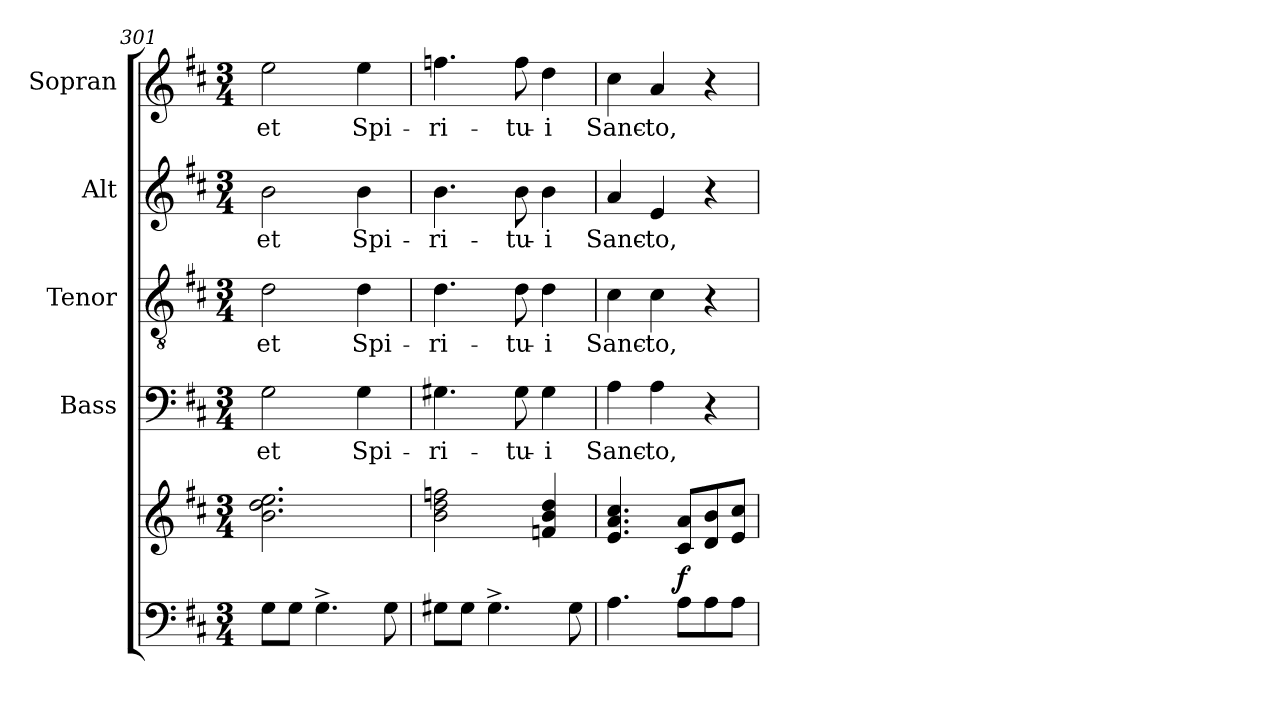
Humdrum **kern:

**kern	**kern	**dynam	**kern	**text	**kern	**text	**kern	**text	**kern	**text
*part5	*part5	*part5	*part4	*part4	*part3	*part3	*part2	*part2	*part1	*part1
*staff6	*staff5	*staff5/6	*staff4	*staff4	*staff3	*staff3	*staff2	*staff2	*staff1	*staff1
*	*	*	*I"Bass	*	*I"Tenor	*	*I"Alt	*	*I"Sopran	*
*	*	*	*I'B.	*	*I'T.	*	*I'A.	*	*I'S.	*
*clefF4	*clefG2	*	*clefF4	*	*clefGv2	*	*clefG2	*	*clefG2	*
*k[f#c#]	*k[f#c#]	*	*k[f#c#]	*	*k[f#c#]	*	*k[f#c#]	*	*k[f#c#]	*
*D:	*D:	*	*D:	*	*D:	*	*D:	*	*D:	*
*M3/4	*M3/4	*	*M3/4	*	*M3/4	*	*M3/4	*	*M3/4	*
=301	=301	=301	=301	=301	=301	=301	=301	=301	=301	=301
!	!	!	!	!LO:LY:b	!	!LO:LY:b	!	!LO:LY:b	!	!LO:LY:b
8G\L	2.b\ 2.dd\ 2.ee\	.	2G\	et	2d\	et	2b\	et	2ee\	et
8G\J	.	.	.	.	.	.	.	.	.	.
4.G^>\	.	.	.	.	.	.	.	.	.	.
!	!	!	!	!LO:LY:b	!	!LO:LY:b	!	!LO:LY:b	!	!LO:LY:b
.	.	.	4G\	Spi-	4d\	Spi-	4b\	Spi-	4ee\	Spi-
8G\	.	.	.	.	.	.	.	.	.	.
=302	=302	=302	=302	=302	=302	=302	=302	=302	=302	=302
!	!	!	!	!LO:LY:b	!	!LO:LY:b	!	!LO:LY:b	!	!LO:LY:b
8G#X\L	2b\ 2dd\ 2ffn\	.	4.G#X\	-ri-	4.d\	-ri-	4.b\	-ri-	4.ffn\	-ri-
8G#\J	.	.	.	.	.	.	.	.	.	.
4.G#^>\	.	.	.	.	.	.	.	.	.	.
!	!	!	!	!LO:LY:b	!	!LO:LY:b	!	!LO:LY:b	!	!LO:LY:b
.	.	.	8G#\	-tu-	8d\	-tu-	8b\	-tu-	8ff\	-tu-
!	!	!	!	!LO:LY:b	!	!LO:LY:b	!	!LO:LY:b	!	!LO:LY:b
.	4fn/ 4b/ 4dd/	.	4G#\	-i	4d\	-i	4b\	-i	4dd\	-i
8G#\	.	.	.	.	.	.	.	.	.	.
=303	=303	=303	=303	=303	=303	=303	=303	=303	=303	=303
!	!	!	!	!LO:LY:b	!	!LO:LY:b	!	!LO:LY:b	!	!LO:LY:b
4.A\	4.e/ 4.a/ 4.cc#/	.	4A\	Sanc-	4c#\	Sanc-	4a/	Sanc-	4cc#\	Sanc-
!	!	!	!	!LO:LY:b	!	!LO:LY:b	!	!LO:LY:b	!	!LO:LY:b
.	.	.	4A\	-to,	4c#\	-to,	4e/	-to,	4a/	-to,
!	!	!LO:DY:a=2	!	!	!	!	!	!	!	!
8A\L	8c#/ 8a/L	f	.	.	.	.	.	.	.	.
8A\	8d/ 8b/	.	4r	.	4r	.	4r	.	4r	.
8A\J	8e/ 8cc#/J	.	.	.	.	.	.	.	.	.
=	=	=	=	=	=	=	=	=	=	=
*-	*-	*-	*-	*-	*-	*-	*-	*-	*-	*-
